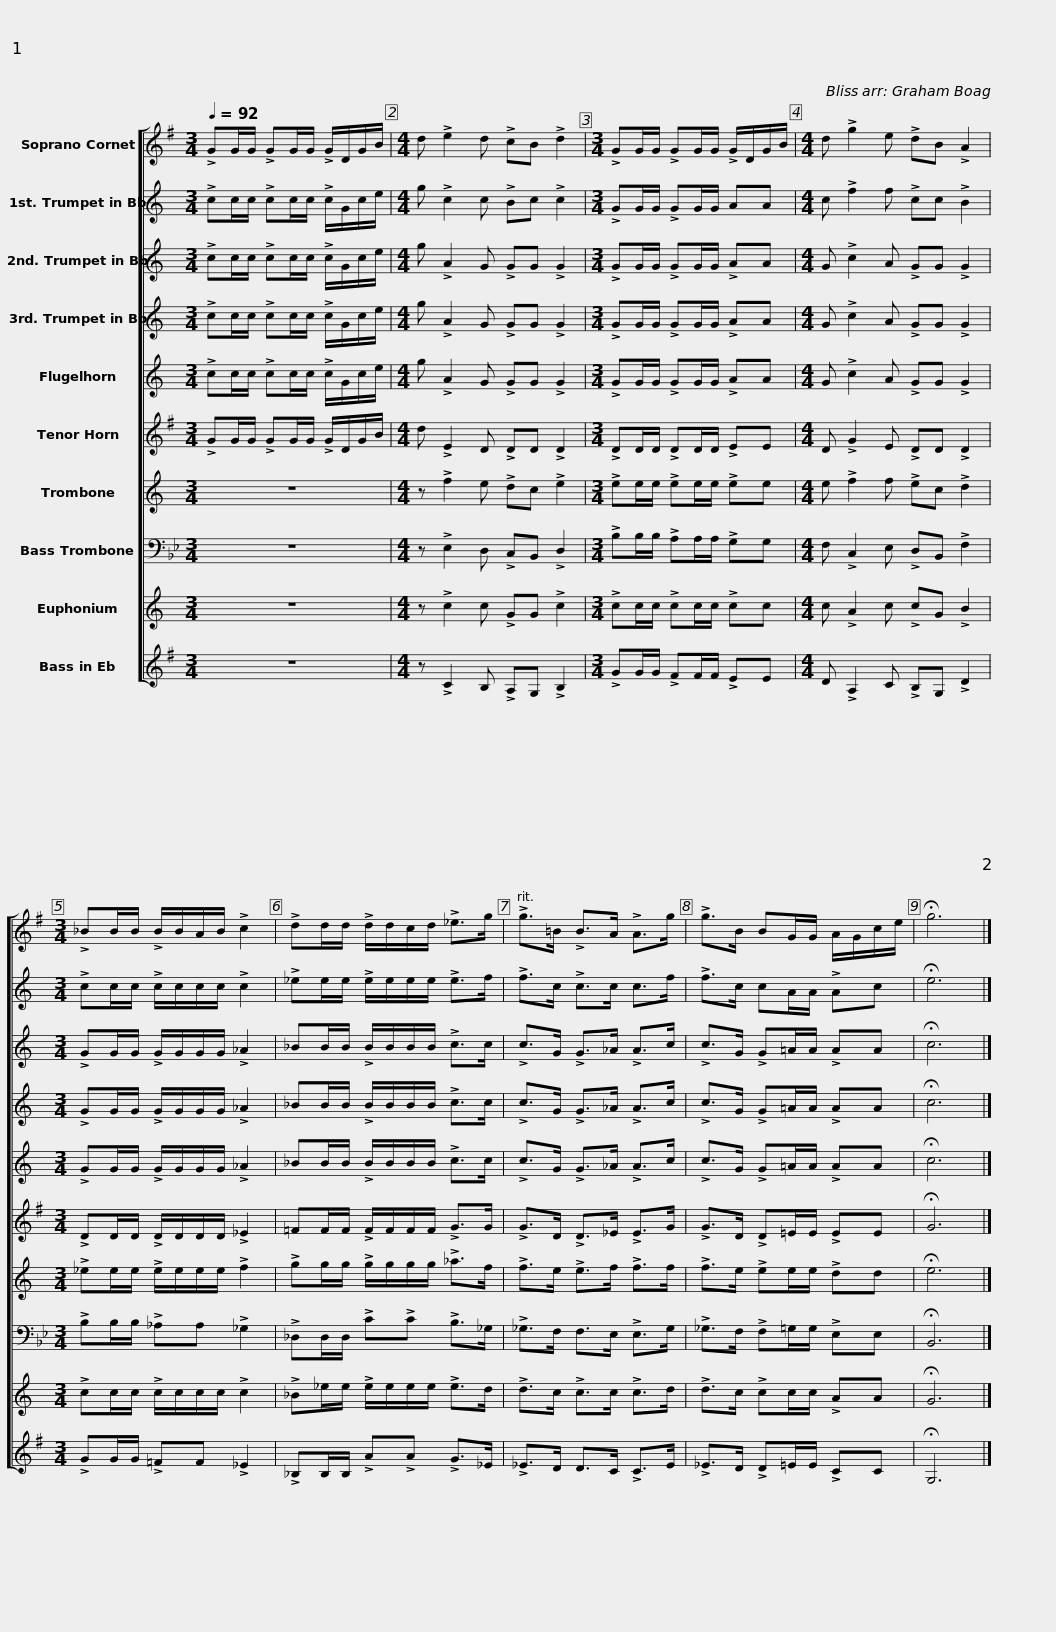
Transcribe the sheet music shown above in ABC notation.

X:1
%%score [ 1 2 3 4 5 6 7 8 9 10 ]
L:1/8
Q:1/4=92
M:3/4
I:linebreak $
K:Bb
V:1 treble transpose=3
V:2 treble transpose=-2
V:3 treble transpose=-2
V:4 treble transpose=-2
V:5 treble transpose=-2
V:6 treble transpose=-9
V:7 treble transpose=-14
V:8 bass
V:9 treble transpose=-14
V:10 treble transpose=-21
V:1
[K:G] !>!GG/G/ !>!GG/G/ !>!G/D/G/B/ |[M:4/4] d !>!e2 d !>!cB !>!d2 |[M:3/4] !>!GG/G/ !>!GG/G/ !>!G/D/G/B/ |$[M:4/4] d !>!g2 e !>!dB !>!A2 |[M:3/4] !>!_BB/B/ !>!B/B/A/B/ !>!c2 | %5
 !>!dd/d/ !>!d/d/c/d/ !>!_e>g | !>!g>=B !>!B>A !>!A>g |$ !>!g>B BG/G/ A/G/c/e/ | !fermata!g6 |] %9
V:2
[K:C] !>!cc/c/ !>!cc/c/ !>!c/G/c/e/ |[M:4/4] g !>!c2 c !>!Bc !>!c2 |[M:3/4] !>!GG/G/ !>!GG/G/ AA |$[M:4/4] c !>!f2 f !>!cc !>!B2 |[M:3/4] !>!cc/c/ !>!c/c/c/c/ !>!c2 | %5
 !>!_ee/e/ !>!e/e/e/e/ !>!e>f | !>!f>c !>!c>c c>f |$ !>!f>c cA/A/ !>!Ac | !fermata!e6 |] %9
V:3
[K:C] !>!cc/c/ !>!cc/c/ !>!c/G/c/e/ |[M:4/4] g !>!A2 G !>!GG !>!G2 |[M:3/4] !>!GG/G/ !>!GG/G/ !>!AA |$[M:4/4] G !>!c2 A !>!GG !>!G2 |[M:3/4] !>!GG/G/ !>!G/G/G/G/ !>!_A2 | %5
 _BB/B/ !>!B/B/B/B/ !>!c>c | !>!c>G !>!G>_A !>!A>c |$ !>!c>G !>!G=A/A/ !>!AA | !fermata!c6 |] %9
V:4
[K:C] !>!cc/c/ !>!cc/c/ !>!c/G/c/e/ |[M:4/4] g !>!A2 G !>!GG !>!G2 |[M:3/4] !>!GG/G/ !>!GG/G/ !>!AA |$[M:4/4] G !>!c2 A !>!GG !>!G2 |[M:3/4] !>!GG/G/ !>!G/G/G/G/ !>!_A2 | %5
 _BB/B/ !>!B/B/B/B/ !>!c>c | !>!c>G !>!G>_A !>!A>c |$ !>!c>G !>!G=A/A/ !>!AA | !fermata!c6 |] %9
V:5
[K:C] !>!cc/c/ !>!cc/c/ !>!c/G/c/e/ |[M:4/4] g !>!A2 G !>!GG !>!G2 |[M:3/4] !>!GG/G/ !>!GG/G/ !>!AA |$[M:4/4] G !>!c2 A !>!GG !>!G2 |[M:3/4] !>!GG/G/ !>!G/G/G/G/ !>!_A2 | %5
 _BB/B/ !>!B/B/B/B/ !>!c>c | !>!c>G !>!G>_A !>!A>c |$ !>!c>G !>!G=A/A/ !>!AA | !fermata!c6 |] %9
V:6
[K:G] !>!GG/G/ !>!GG/G/ !>!G/D/G/B/ |[M:4/4] d !>!E2 D !>!DD !>!D2 |[M:3/4] !>!DD/D/ !>!DD/D/ !>!EE |$[M:4/4] D !>!G2 E !>!DD !>!D2 |[M:3/4] !>!DD/D/ !>!D/D/D/D/ !>!_E2 | %5
 =FF/F/ !>!F/F/F/F/ !>!G>G | !>!G>D !>!D>_E !>!E>G |$ !>!G>D !>!D=E/E/ !>!EE | !fermata!G6 |] %9
V:7
[K:C] z6 |[M:4/4] z !>!f2 e !>!dc !>!e2 |[M:3/4] !>!ee/e/ !>!ee/e/ !>!ee |$[M:4/4] e !>!f2 f !>!ec !>!d2 |[M:3/4] !>!_ee/e/ !>!e/e/e/e/ !>!f2 | %5
 !>!gg/g/ !>!g/g/g/g/ !>!_a>f | !>!f>e !>!e>f !>!f>f |$ !>!f>e !>!ee/e/ !>!dd | !fermata!e6 |] %9
V:8
 z6 |[M:4/4] z !>!E,2 D, !>!C,B,, !>!D,2 |[M:3/4] !>!B,B,/B,/ !>!A,A,/A,/ !>!G,G, |$[M:4/4] F, !>!C,2 E, !>!D,B,, !>!F,2 |[M:3/4] !>!B,B,/B,/ !>!_A,A, !>!_G,2 | %5
 !>!_D,D,/D,/ !>!C!>!C !>!B,>_G, | !>!_G,>F, F,>E, !>!E,>G, |$ !>!_G,>F, !>!F,=G,/G,/ !>!E,E, | !fermata!B,,6 |] %9
V:9
[K:C] z6 |[M:4/4] z !>!c2 c !>!GG !>!c2 |[M:3/4] !>!cc/c/ !>!cc/c/ !>!cc |$[M:4/4] c !>!A2 c !>!cG !>!B2 |[M:3/4] !>!cc/c/ !>!c/c/c/c/ !>!c2 | %5
 !>!_B_e/e/ !>!e/e/e/e/ !>!e>d | !>!d>c !>!c>c !>!c>d |$ !>!d>c !>!cc/c/ !>!AA | !fermata!G6 |] %9
V:10
[K:G] z6 |[M:4/4] z !>!C2 B, !>!A,G, !>!B,2 |[M:3/4] !>!GG/G/ !>!FF/F/ !>!EE |$[M:4/4] D !>!A,2 C !>!B,G, !>!D2 |[M:3/4] !>!GG/G/ !>!=FF !>!_E2 | %5
 !>!_B,B,/B,/ !>!A!>!A !>!G>_E | !>!_E>D D>C !>!C>E |$ !>!_E>D !>!D=E/E/ !>!CC | !fermata!G,6 |] %9
